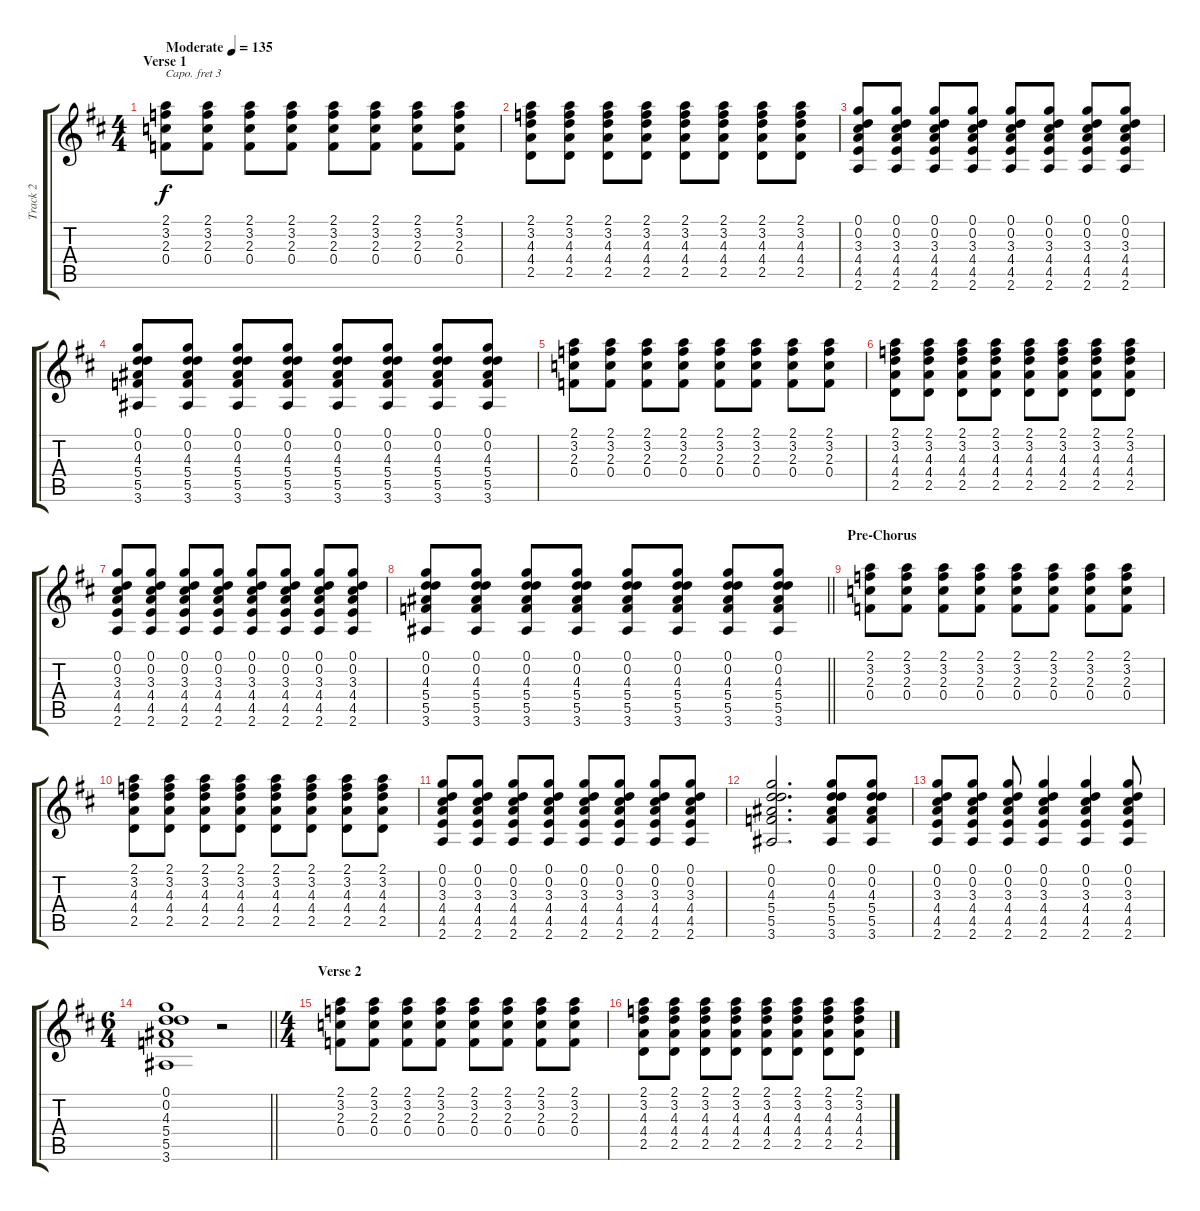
\track ("Track 2" "Track 2") {instrument acousticguitarsteel}
\staff {score tabs}
\capo 3
\tuning (E4 B3 G3 D3 A2 E2) {hide}
\ts (4 4)
\section ("" "Verse 1")
\tempo (135 "Moderate")
\clef g2
\ks d
(2.1 3.2 2.3 0.4).8{dy f instrument acousticguitarsteel} (2.1 3.2 2.3 0.4).8 (2.1 3.2 2.3 0.4).8 (2.1 3.2 2.3 0.4).8 (2.1 3.2 2.3 0.4).8 (2.1 3.2 2.3 0.4).8 (2.1 3.2 2.3 0.4).8 (2.1 3.2 2.3 0.4).8 |
(2.1 3.2 4.3 4.4 2.5).8 (2.1 3.2 4.3 4.4 2.5).8 (2.1 3.2 4.3 4.4 2.5).8 (2.1 3.2 4.3 4.4 2.5).8 (2.1 3.2 4.3 4.4 2.5).8 (2.1 3.2 4.3 4.4 2.5).8 (2.1 3.2 4.3 4.4 2.5).8 (2.1 3.2 4.3 4.4 2.5).8 |
(0.1 0.2 3.3 4.4 4.5 2.6).8 (0.1 0.2 3.3 4.4 4.5 2.6).8 (0.1 0.2 3.3 4.4 4.5 2.6).8 (0.1 0.2 3.3 4.4 4.5 2.6).8 (0.1 0.2 3.3 4.4 4.5 2.6).8 (0.1 0.2 3.3 4.4 4.5 2.6).8 (0.1 0.2 3.3 4.4 4.5 2.6).8 (0.1 0.2 3.3 4.4 4.5 2.6).8 |
(0.1 0.2 4.3 5.4 5.5 3.6).8 (0.1 0.2 4.3 5.4 5.5 3.6).8 (0.1 0.2 4.3 5.4 5.5 3.6).8 (0.1 0.2 4.3 5.4 5.5 3.6).8 (0.1 0.2 4.3 5.4 5.5 3.6).8 (0.1 0.2 4.3 5.4 5.5 3.6).8 (0.1 0.2 4.3 5.4 5.5 3.6).8 (0.1 0.2 4.3 5.4 5.5 3.6).8 |
(2.1 3.2 2.3 0.4).8 (2.1 3.2 2.3 0.4).8 (2.1 3.2 2.3 0.4).8 (2.1 3.2 2.3 0.4).8 (2.1 3.2 2.3 0.4).8 (2.1 3.2 2.3 0.4).8 (2.1 3.2 2.3 0.4).8 (2.1 3.2 2.3 0.4).8 |
(2.1 3.2 4.3 4.4 2.5).8 (2.1 3.2 4.3 4.4 2.5).8 (2.1 3.2 4.3 4.4 2.5).8 (2.1 3.2 4.3 4.4 2.5).8 (2.1 3.2 4.3 4.4 2.5).8 (2.1 3.2 4.3 4.4 2.5).8 (2.1 3.2 4.3 4.4 2.5).8 (2.1 3.2 4.3 4.4 2.5).8 |
(0.1 0.2 3.3 4.4 4.5 2.6).8 (0.1 0.2 3.3 4.4 4.5 2.6).8 (0.1 0.2 3.3 4.4 4.5 2.6).8 (0.1 0.2 3.3 4.4 4.5 2.6).8 (0.1 0.2 3.3 4.4 4.5 2.6).8 (0.1 0.2 3.3 4.4 4.5 2.6).8 (0.1 0.2 3.3 4.4 4.5 2.6).8 (0.1 0.2 3.3 4.4 4.5 2.6).8 |
\barLineRight lightlight
(0.1 0.2 4.3 5.4 5.5 3.6).8 (0.1 0.2 4.3 5.4 5.5 3.6).8 (0.1 0.2 4.3 5.4 5.5 3.6).8 (0.1 0.2 4.3 5.4 5.5 3.6).8 (0.1 0.2 4.3 5.4 5.5 3.6).8 (0.1 0.2 4.3 5.4 5.5 3.6).8 (0.1 0.2 4.3 5.4 5.5 3.6).8 (0.1 0.2 4.3 5.4 5.5 3.6).8 |
\section ("" "Pre-Chorus")
(2.1 3.2 2.3 0.4).8 (2.1 3.2 2.3 0.4).8 (2.1 3.2 2.3 0.4).8 (2.1 3.2 2.3 0.4).8 (2.1 3.2 2.3 0.4).8 (2.1 3.2 2.3 0.4).8 (2.1 3.2 2.3 0.4).8 (2.1 3.2 2.3 0.4).8 |
(2.1 3.2 4.3 4.4 2.5).8 (2.1 3.2 4.3 4.4 2.5).8 (2.1 3.2 4.3 4.4 2.5).8 (2.1 3.2 4.3 4.4 2.5).8 (2.1 3.2 4.3 4.4 2.5).8 (2.1 3.2 4.3 4.4 2.5).8 (2.1 3.2 4.3 4.4 2.5).8 (2.1 3.2 4.3 4.4 2.5).8 |
(0.1 0.2 3.3 4.4 4.5 2.6).8 (0.1 0.2 3.3 4.4 4.5 2.6).8 (0.1 0.2 3.3 4.4 4.5 2.6).8 (0.1 0.2 3.3 4.4 4.5 2.6).8 (0.1 0.2 3.3 4.4 4.5 2.6).8 (0.1 0.2 3.3 4.4 4.5 2.6).8 (0.1 0.2 3.3 4.4 4.5 2.6).8 (0.1 0.2 3.3 4.4 4.5 2.6).8 |
(0.1 0.2 4.3 5.4 5.5 3.6).2{d} (0.1 0.2 4.3 5.4 5.5 3.6).8 (0.1 0.2 4.3 5.4 5.5 3.6).8 |
(0.1 0.2 3.3 4.4 4.5 2.6).8 (0.1 0.2 3.3 4.4 4.5 2.6).8 (0.1 0.2 3.3 4.4 4.5 2.6).8 (0.1 0.2 3.3 4.4 4.5 2.6).4 (0.1 0.2 3.3 4.4 4.5 2.6).4 (0.1 0.2 3.3 4.4 4.5 2.6).8 |
\ts (6 4)
\barLineRight lightlight
(0.1 0.2 4.3 5.4 5.5 3.6).1 r.2 |
\ts (4 4)
\section ("" "Verse 2")
(2.1 3.2 2.3 0.4).8 (2.1 3.2 2.3 0.4).8 (2.1 3.2 2.3 0.4).8 (2.1 3.2 2.3 0.4).8 (2.1 3.2 2.3 0.4).8 (2.1 3.2 2.3 0.4).8 (2.1 3.2 2.3 0.4).8 (2.1 3.2 2.3 0.4).8 |
(2.1 3.2 4.3 4.4 2.5).8 (2.1 3.2 4.3 4.4 2.5).8 (2.1 3.2 4.3 4.4 2.5).8 (2.1 3.2 4.3 4.4 2.5).8 (2.1 3.2 4.3 4.4 2.5).8 (2.1 3.2 4.3 4.4 2.5).8 (2.1 3.2 4.3 4.4 2.5).8 (2.1 3.2 4.3 4.4 2.5).8
